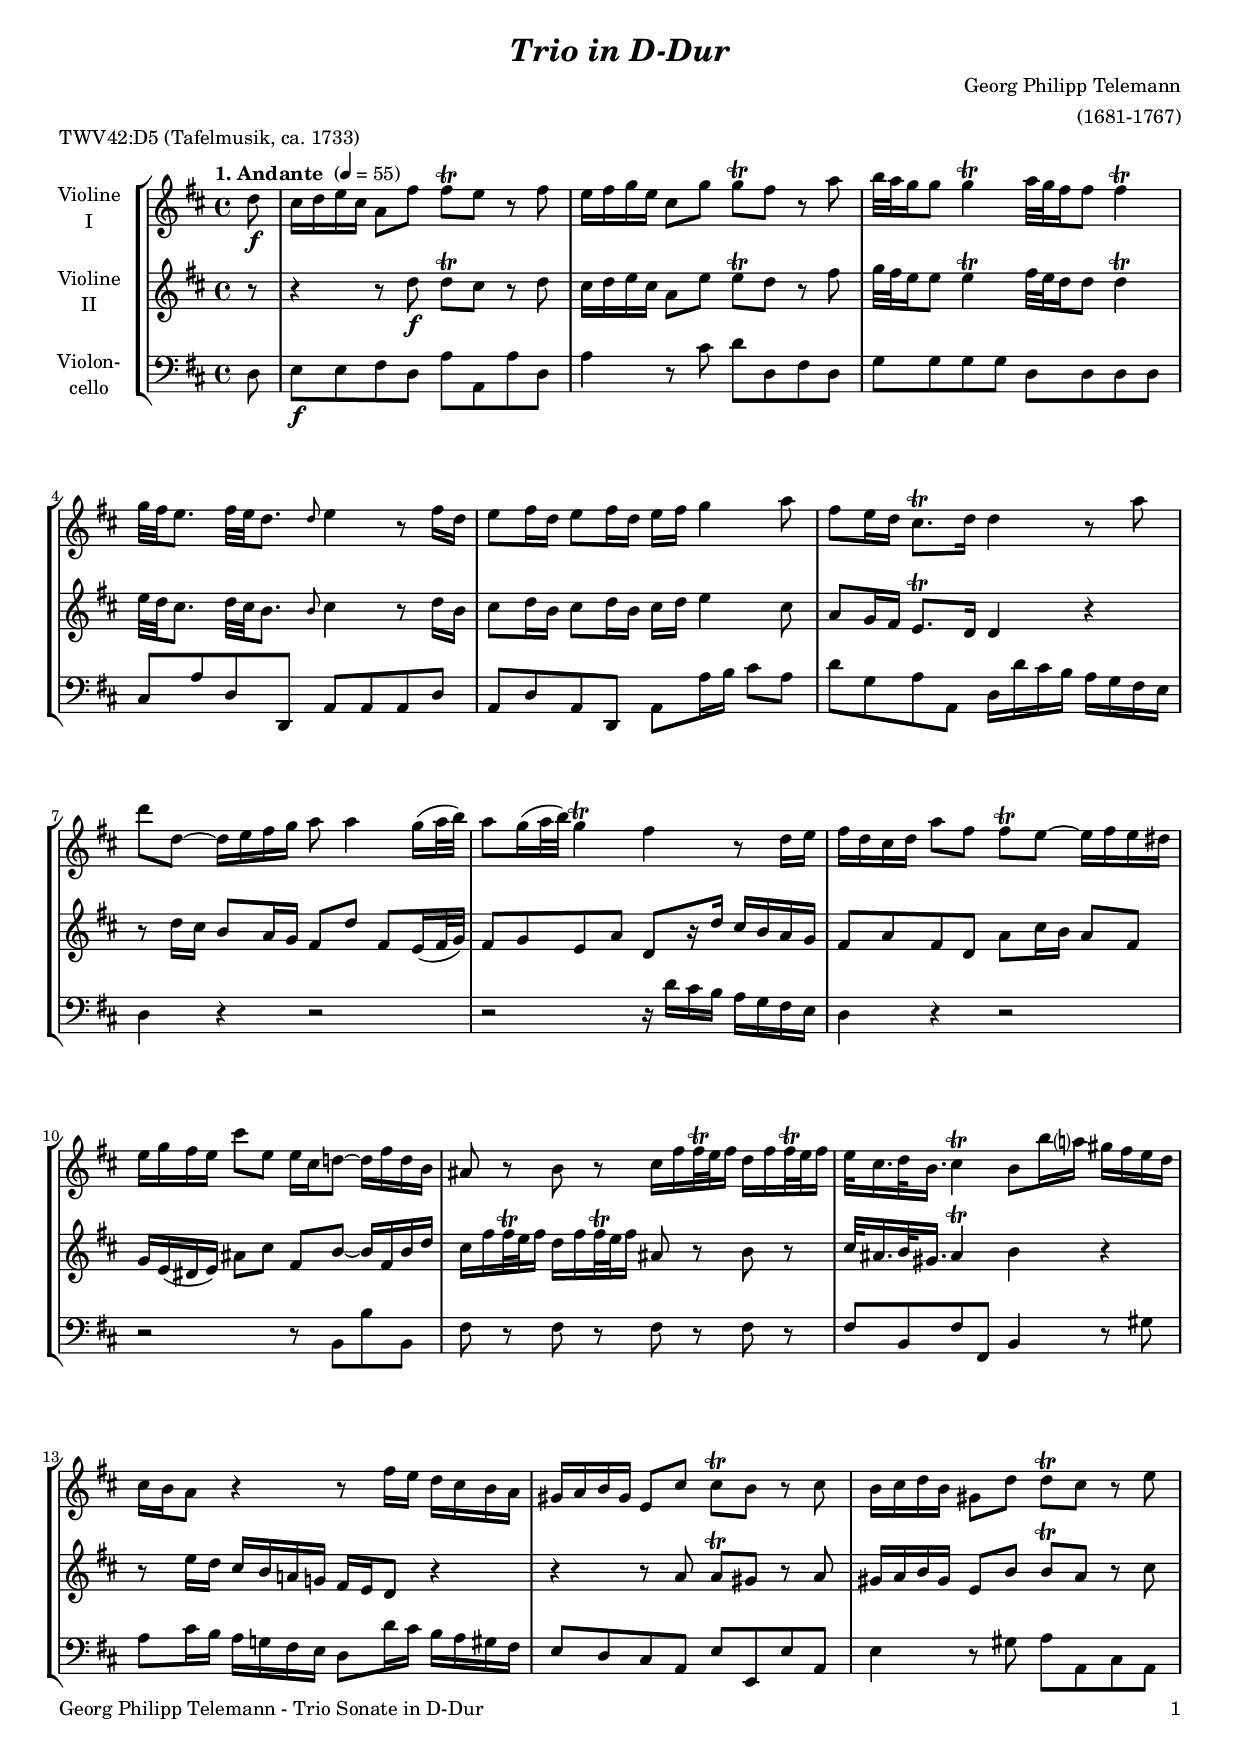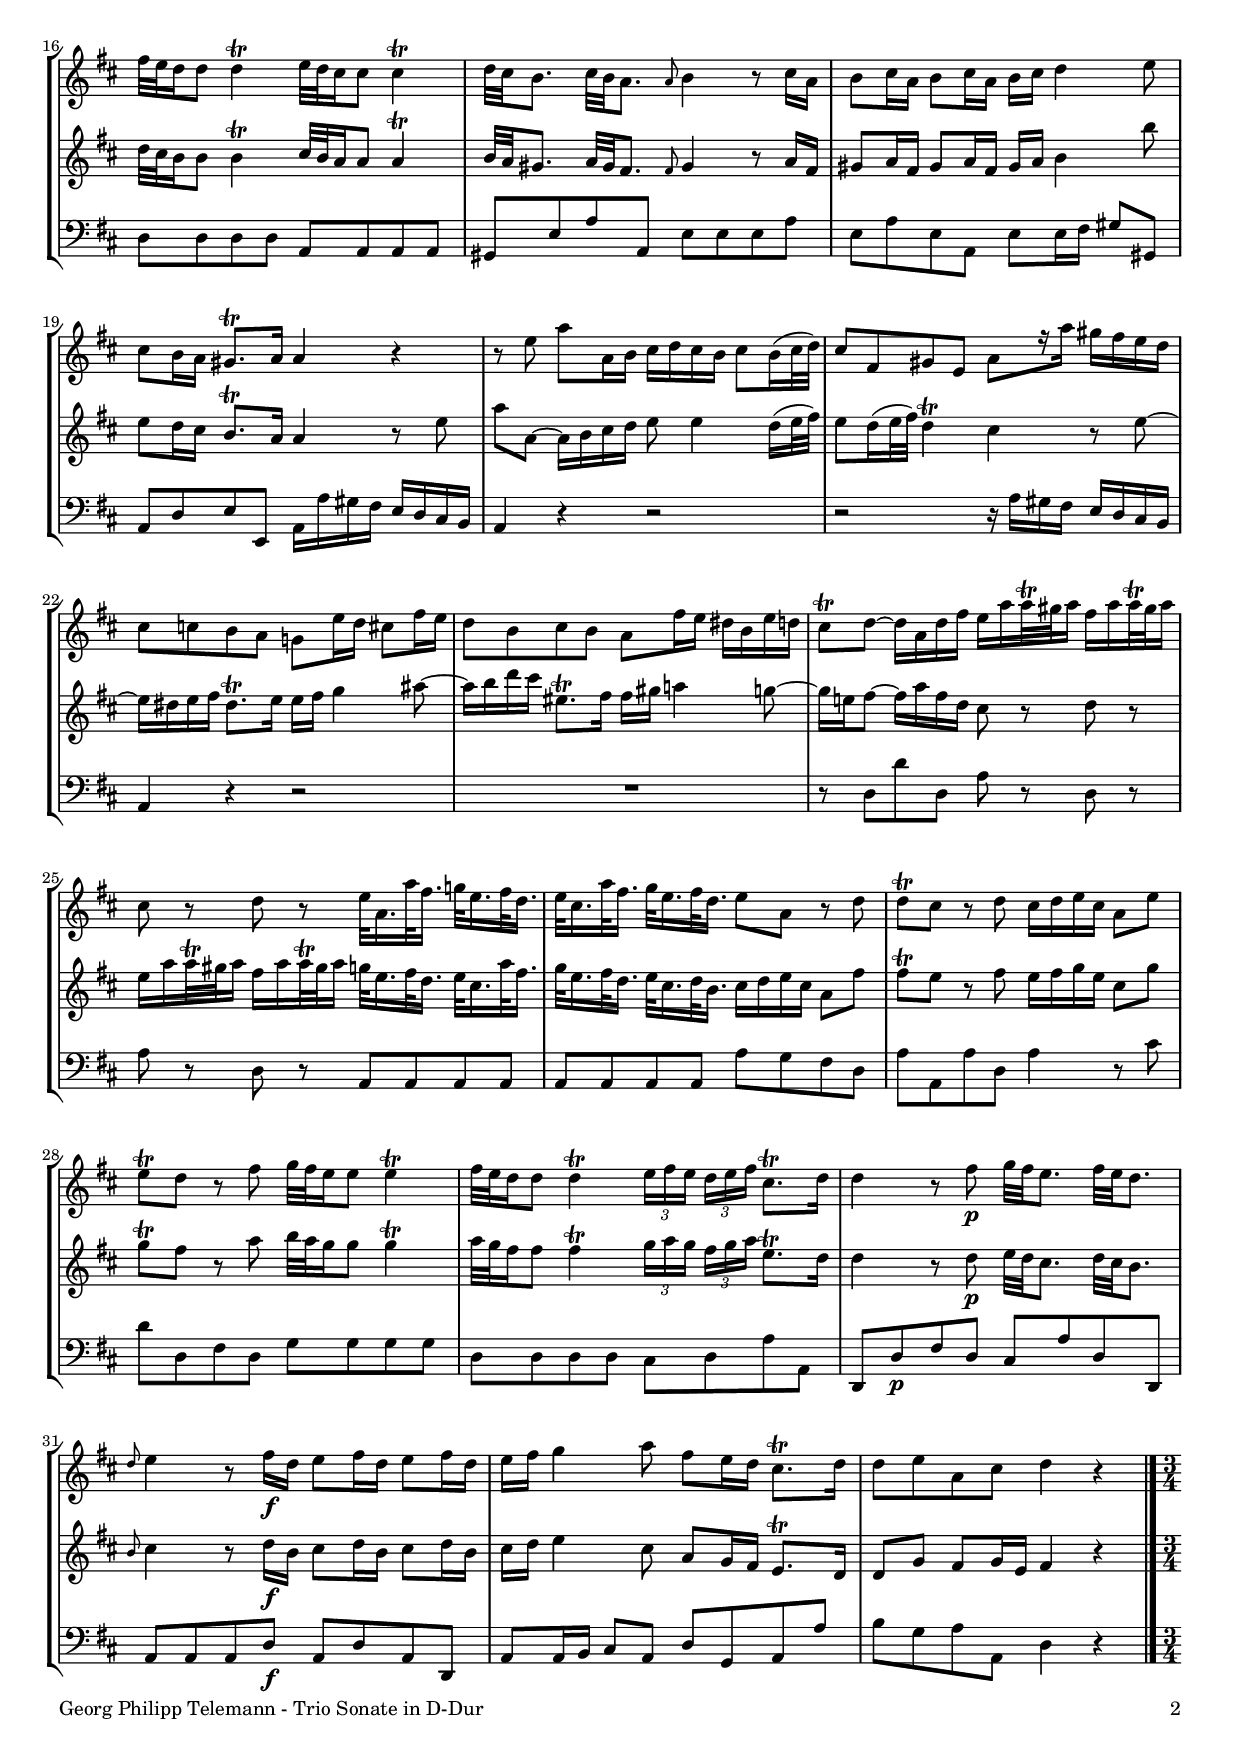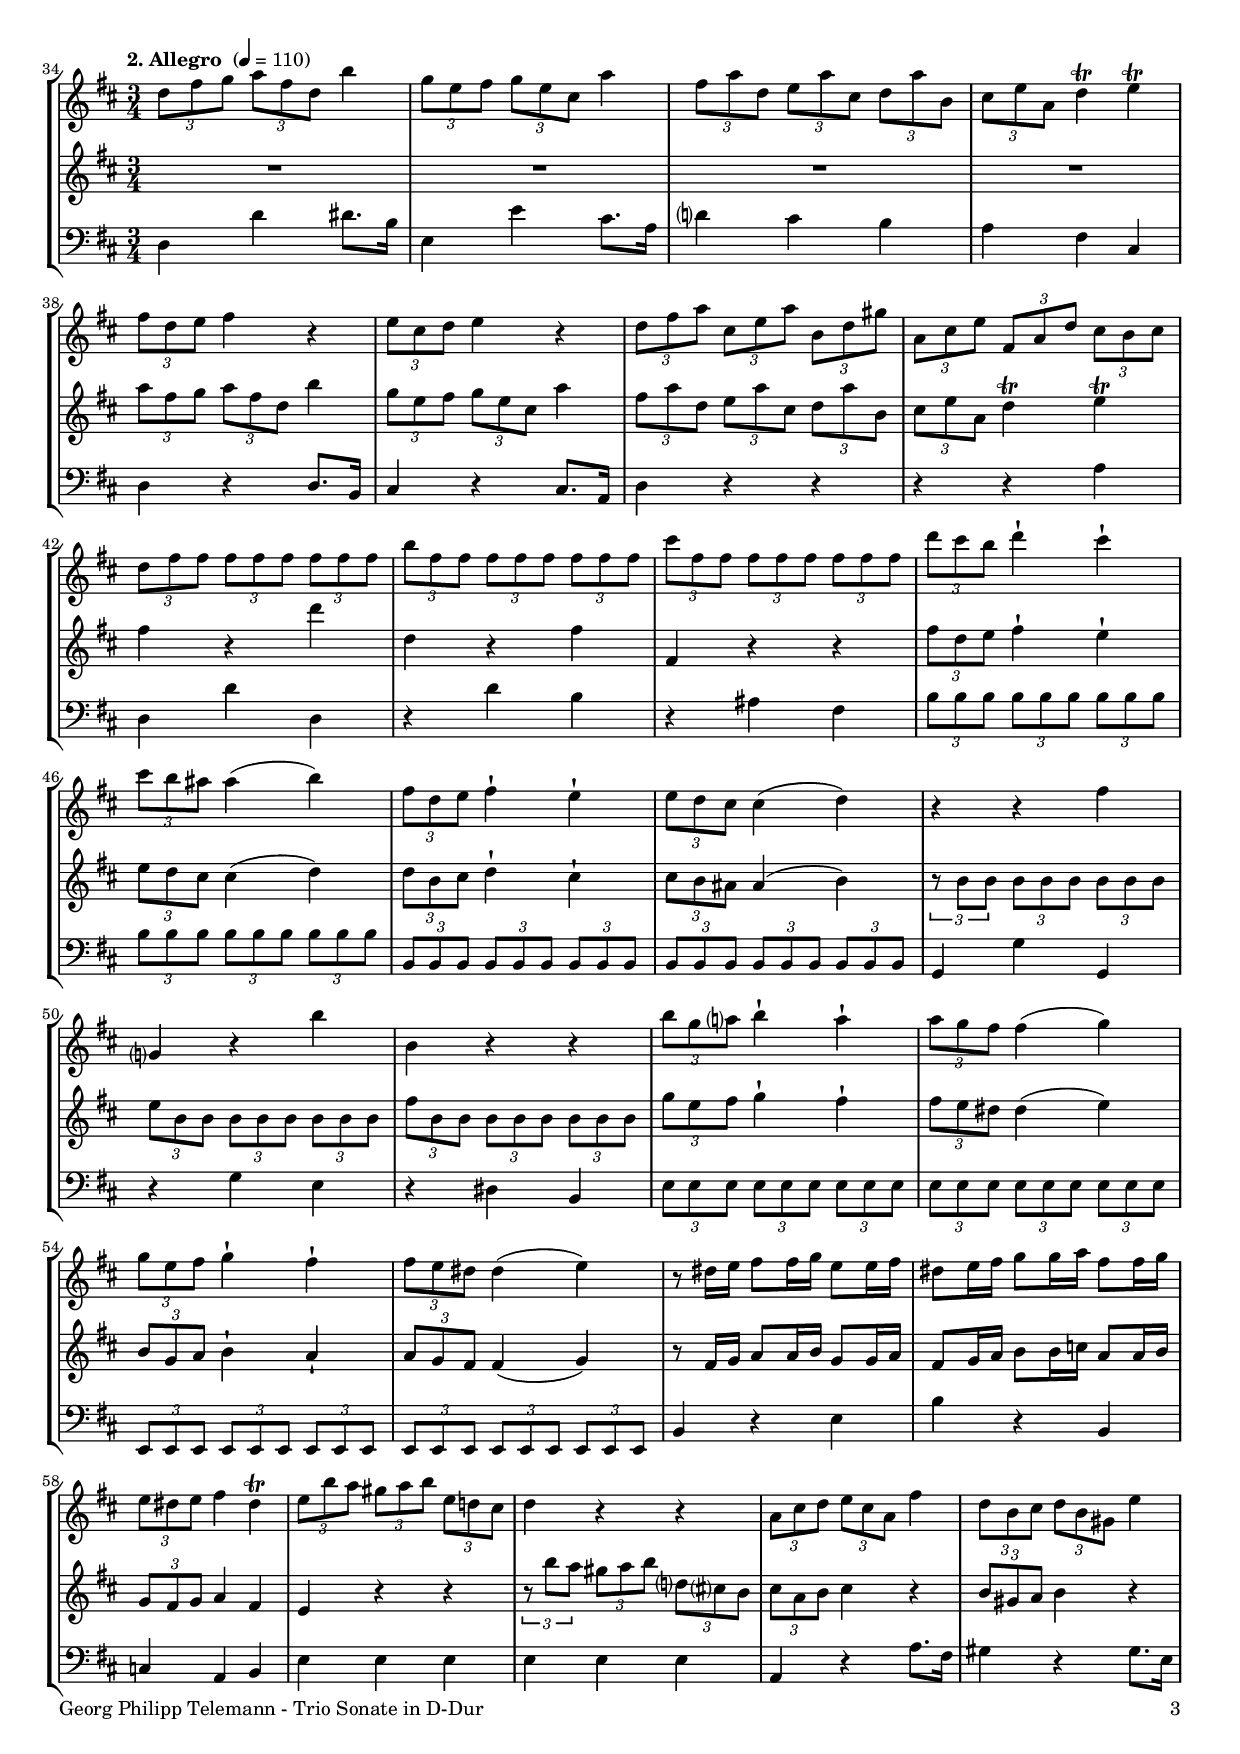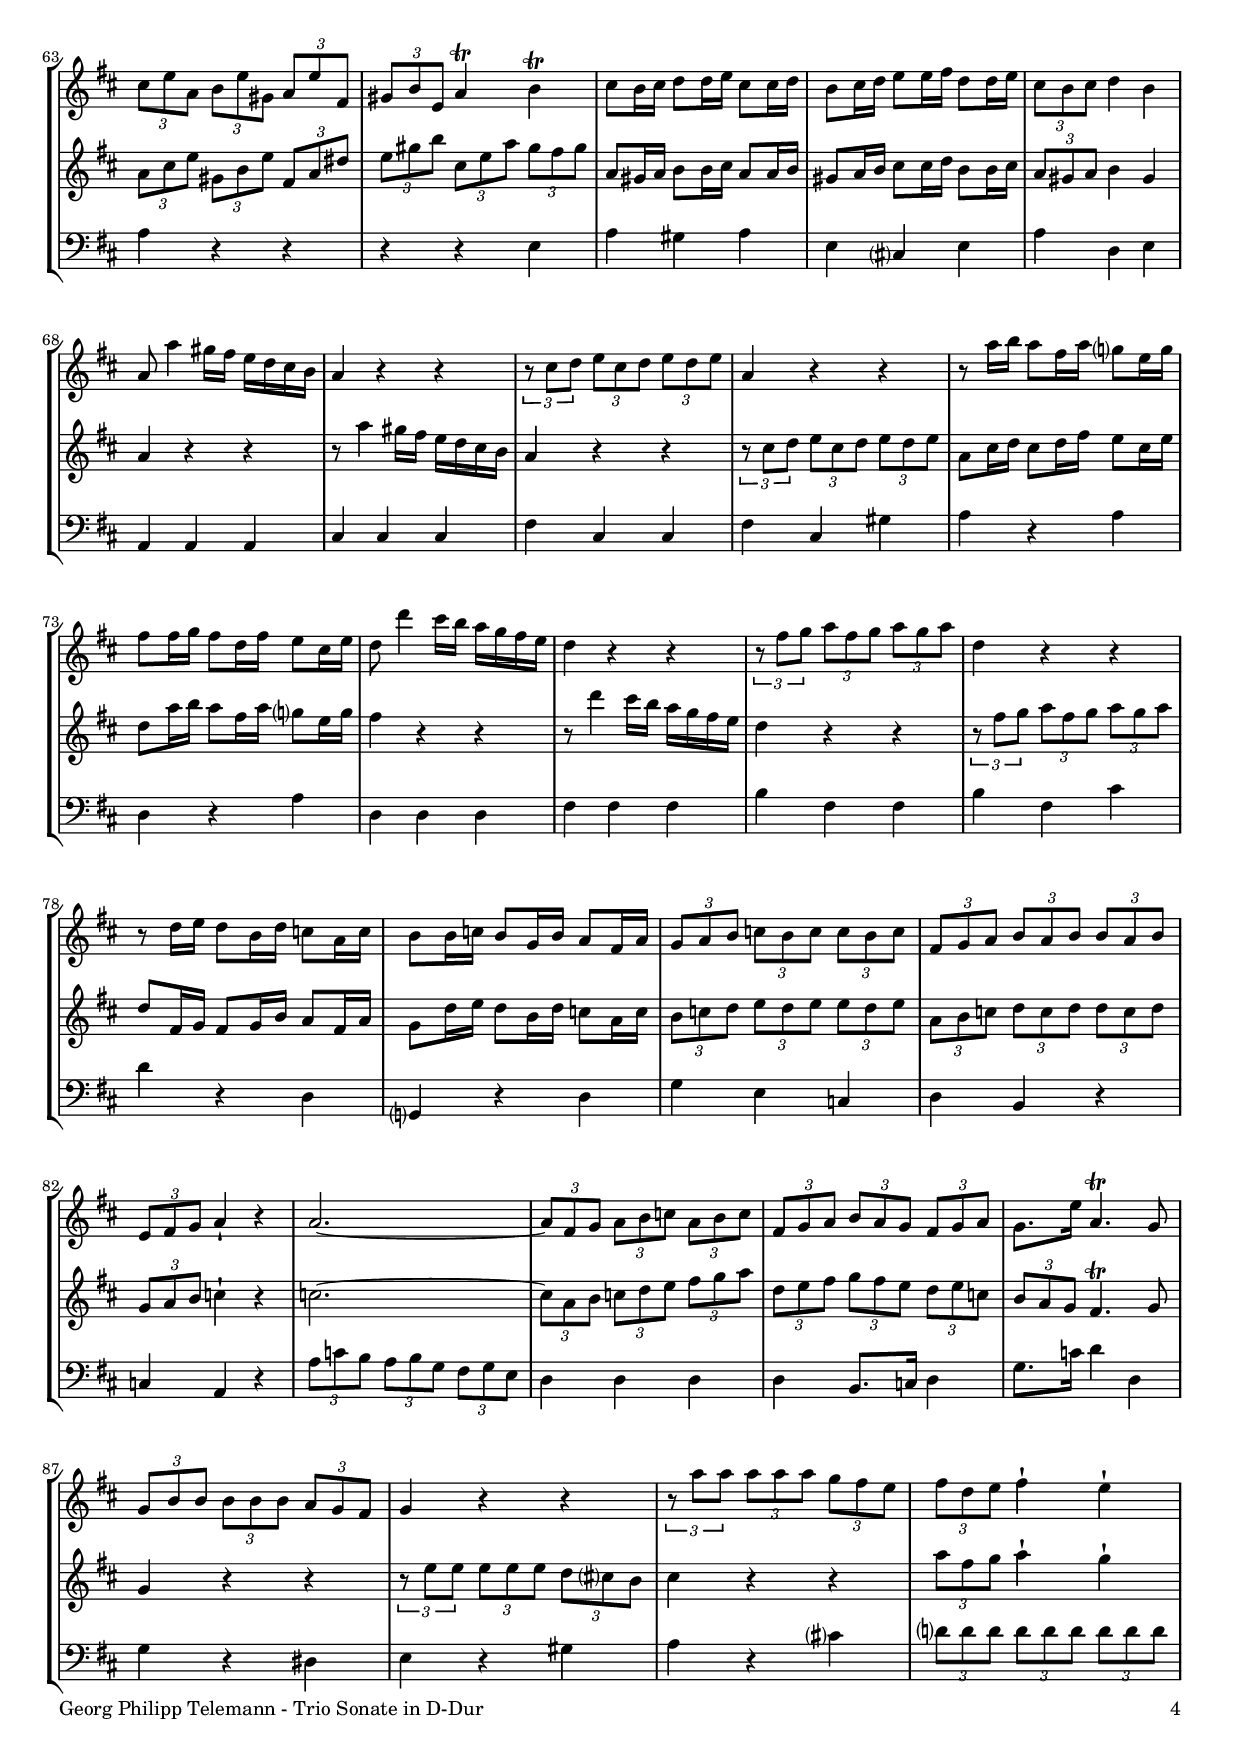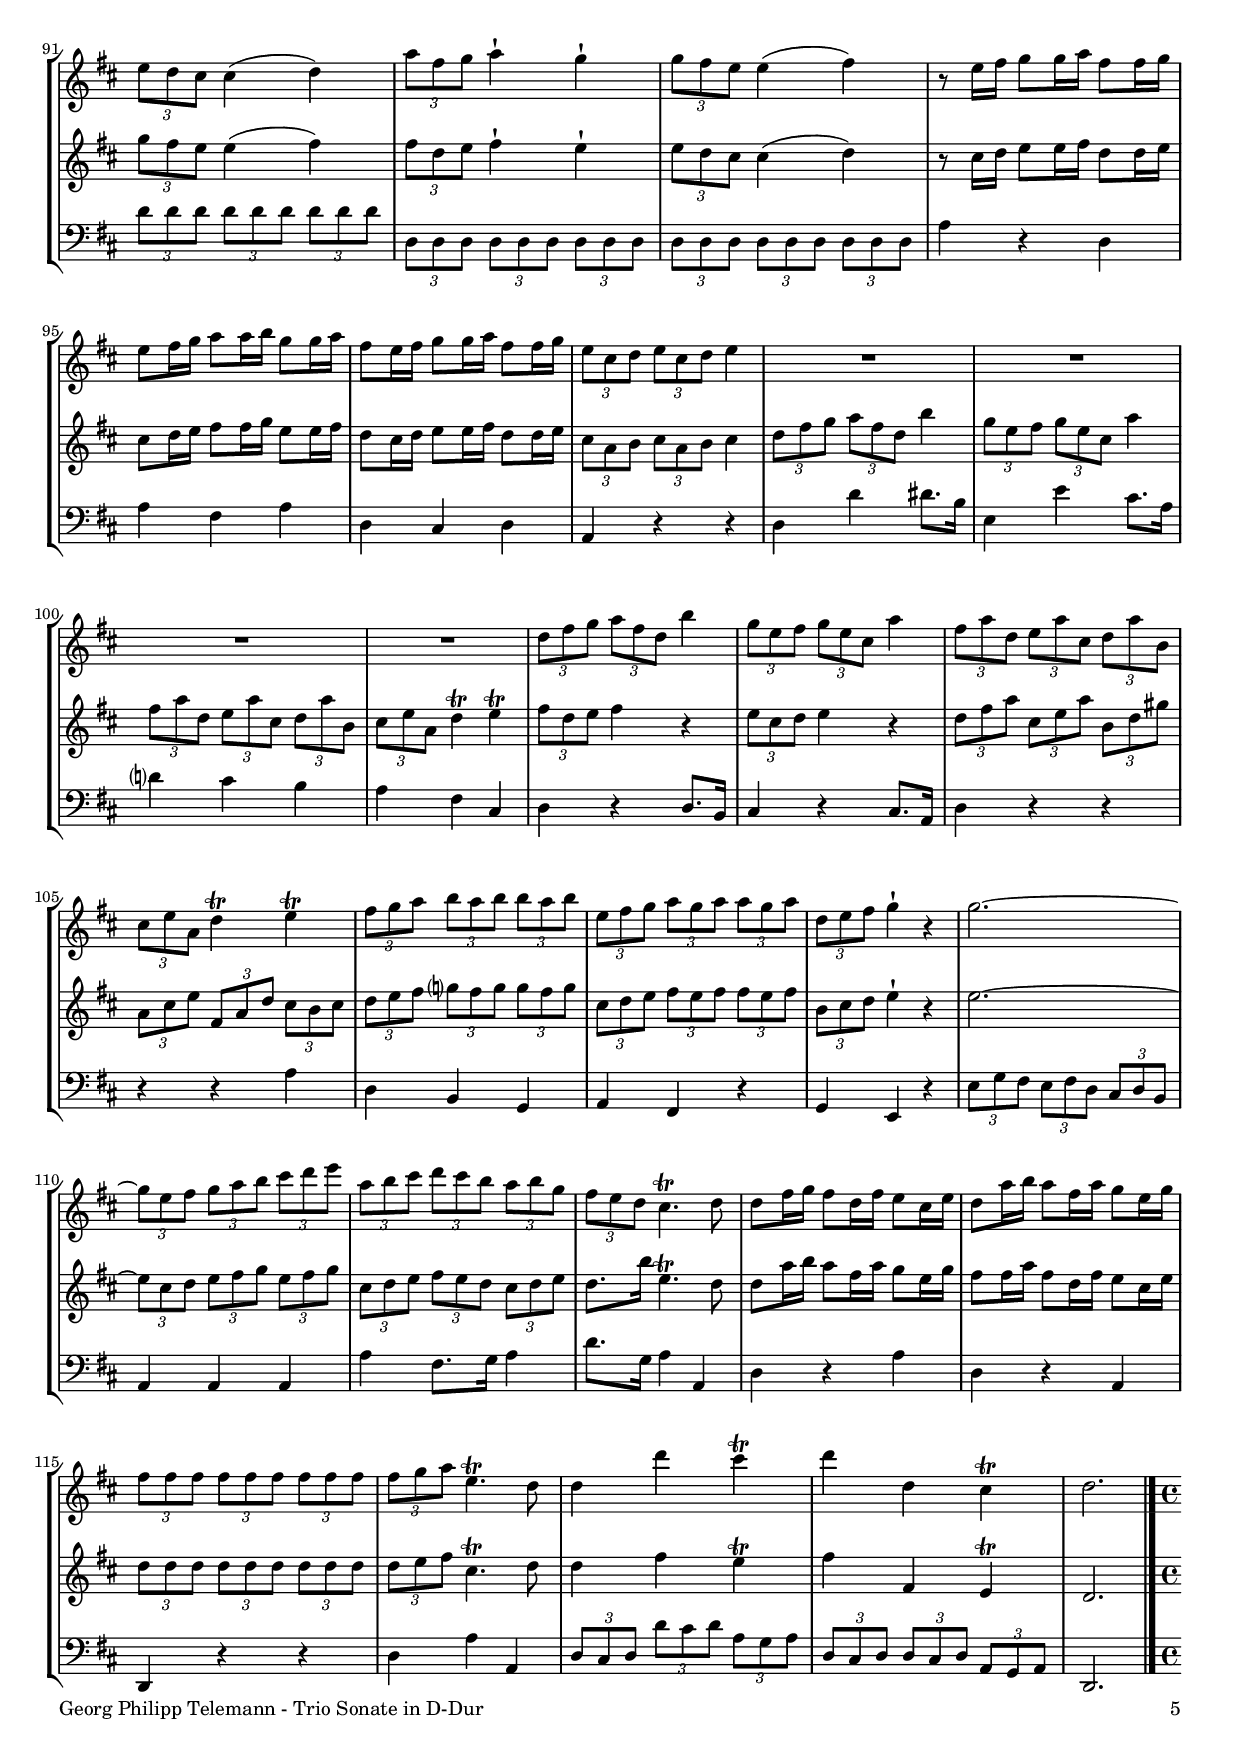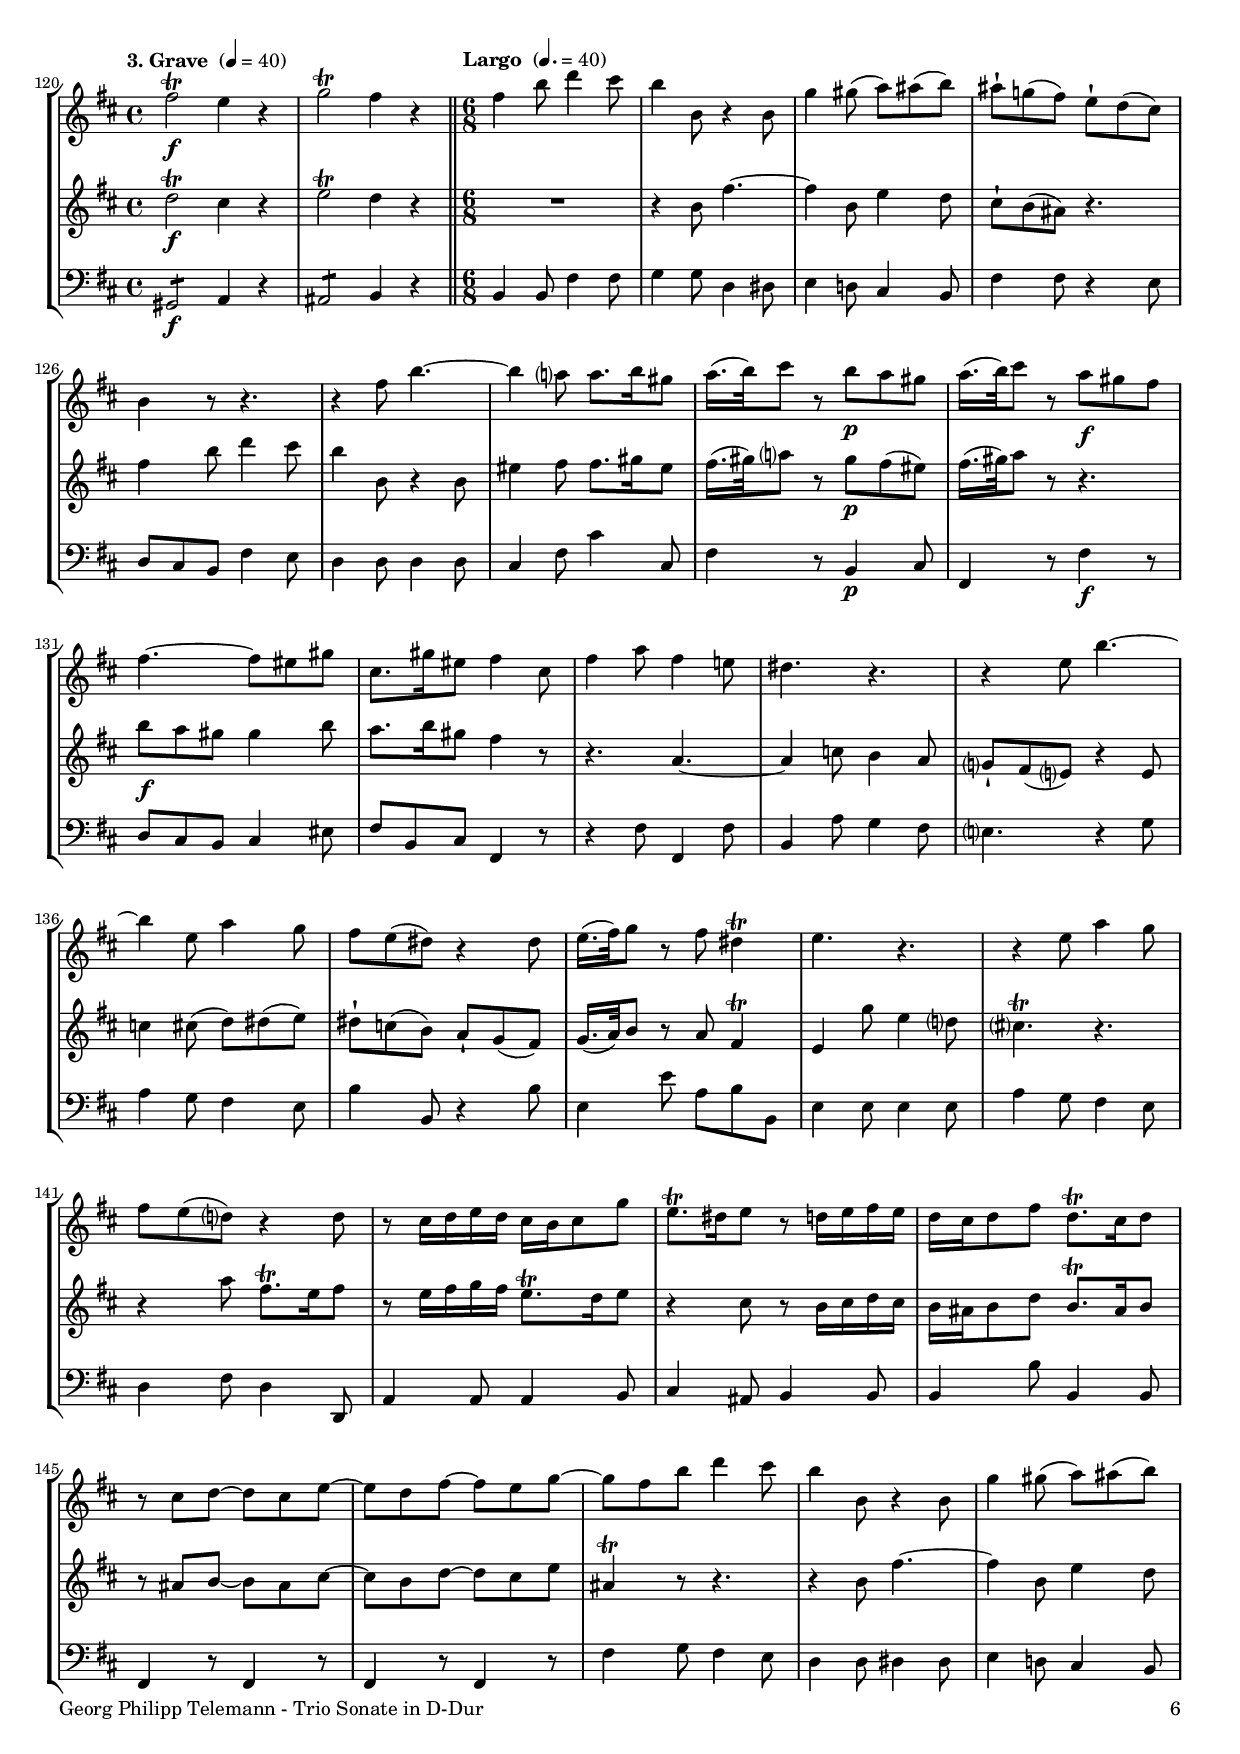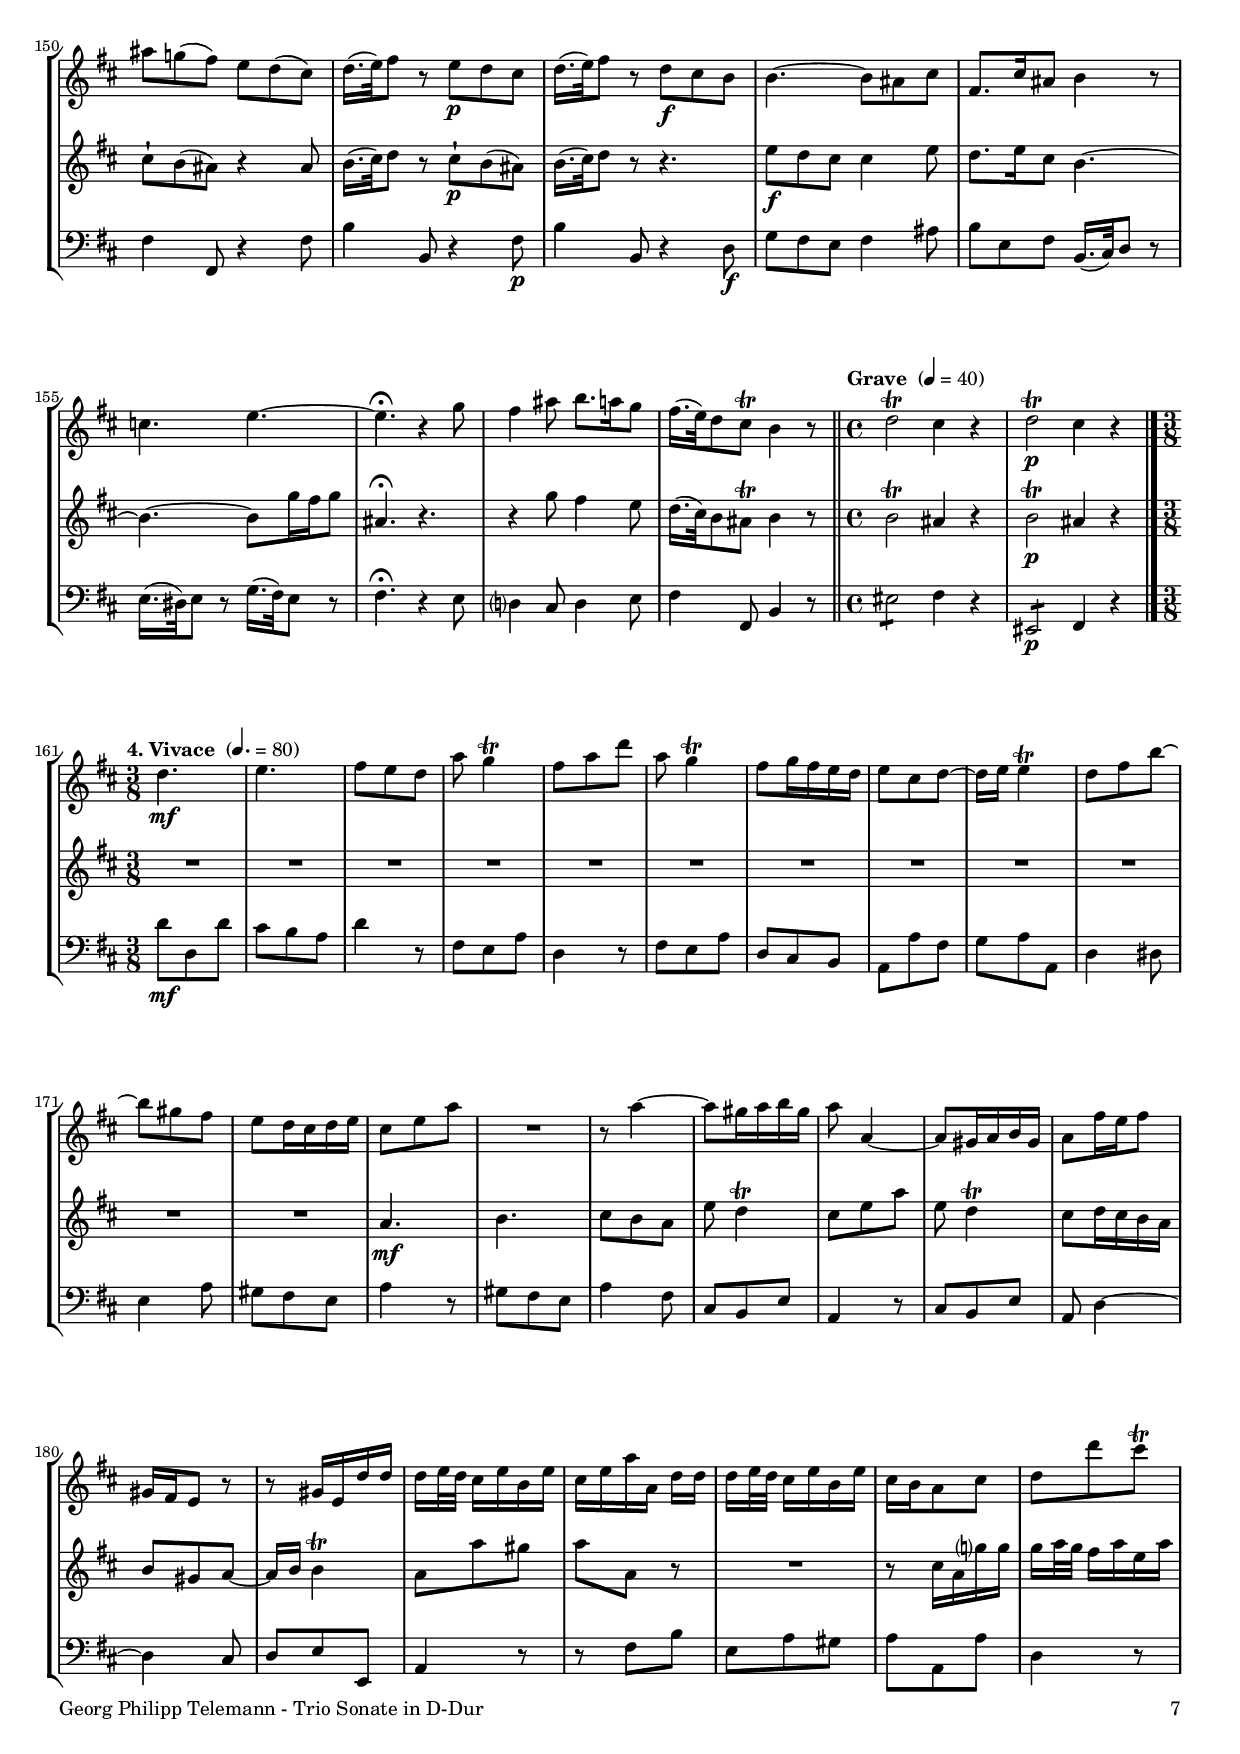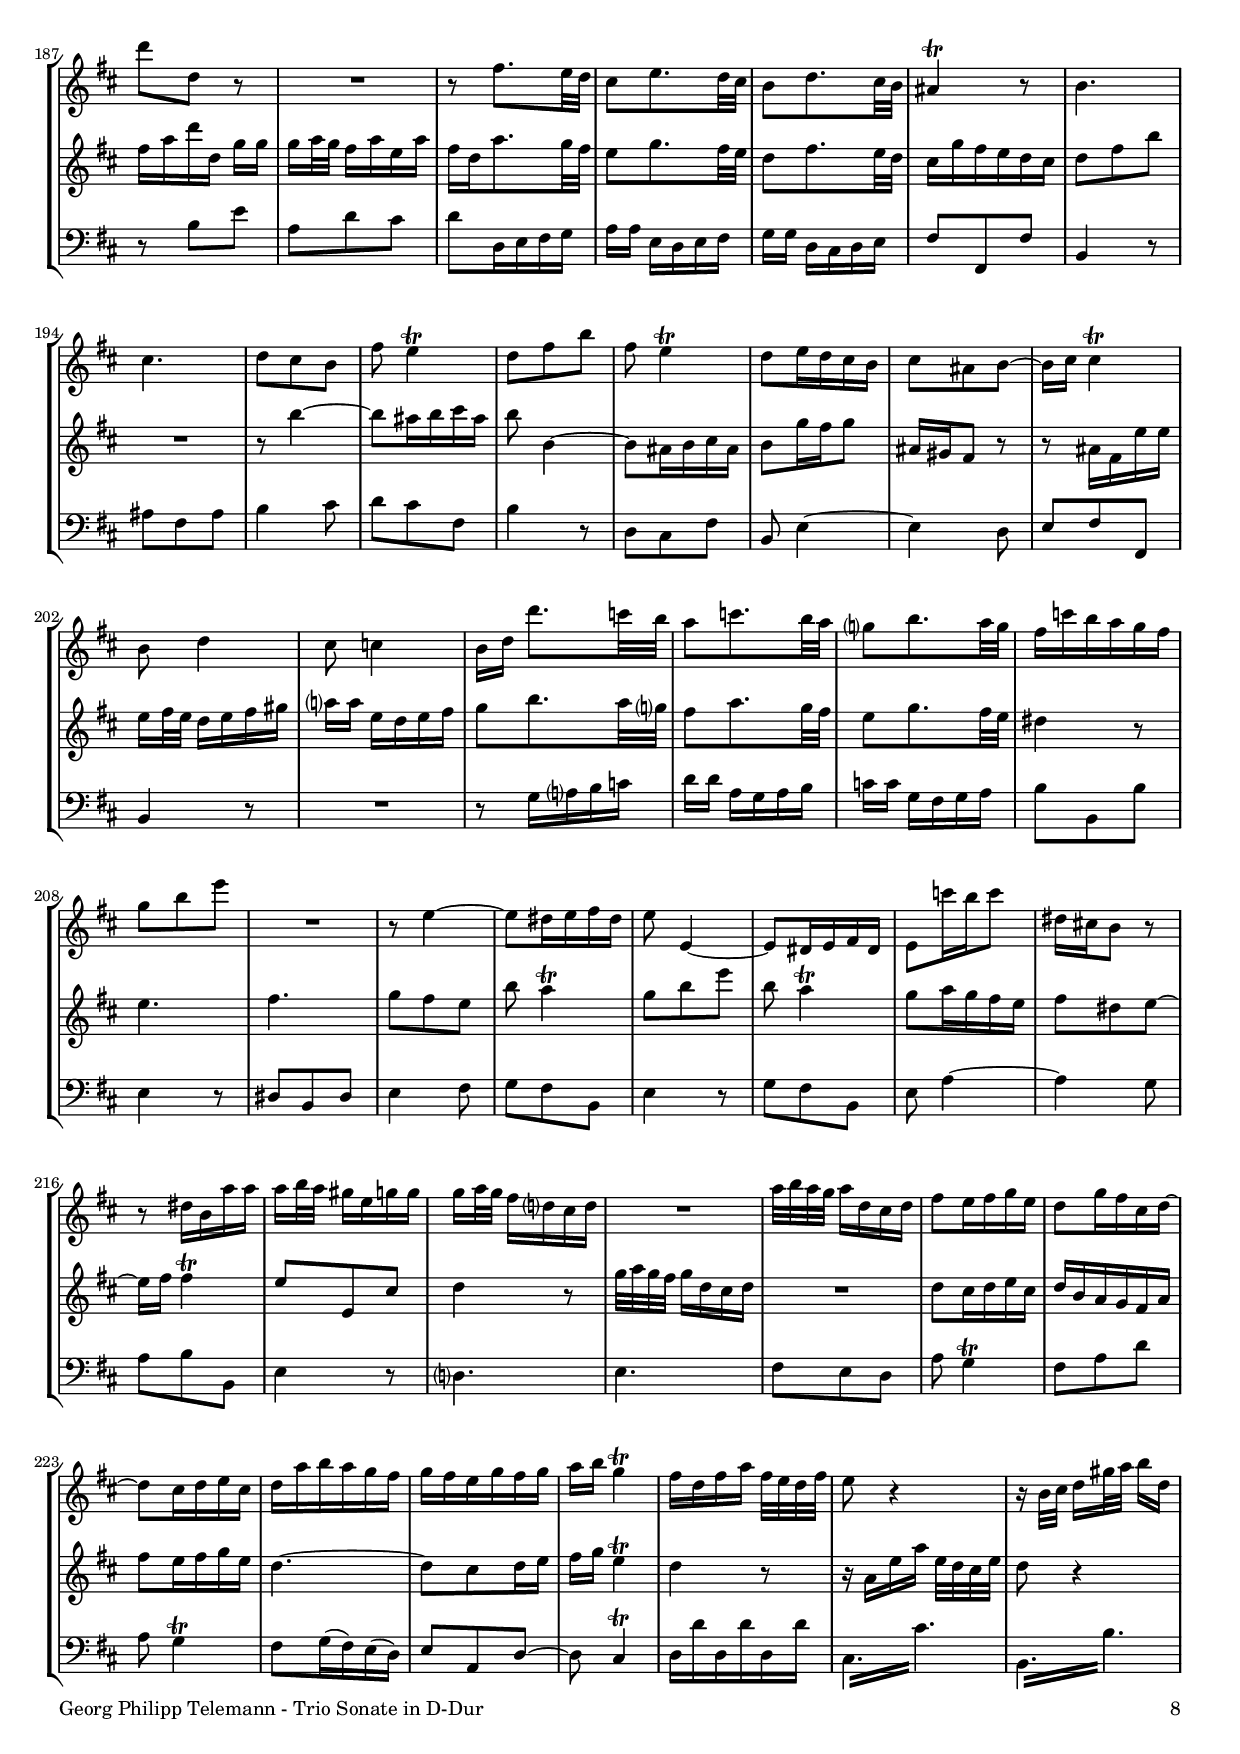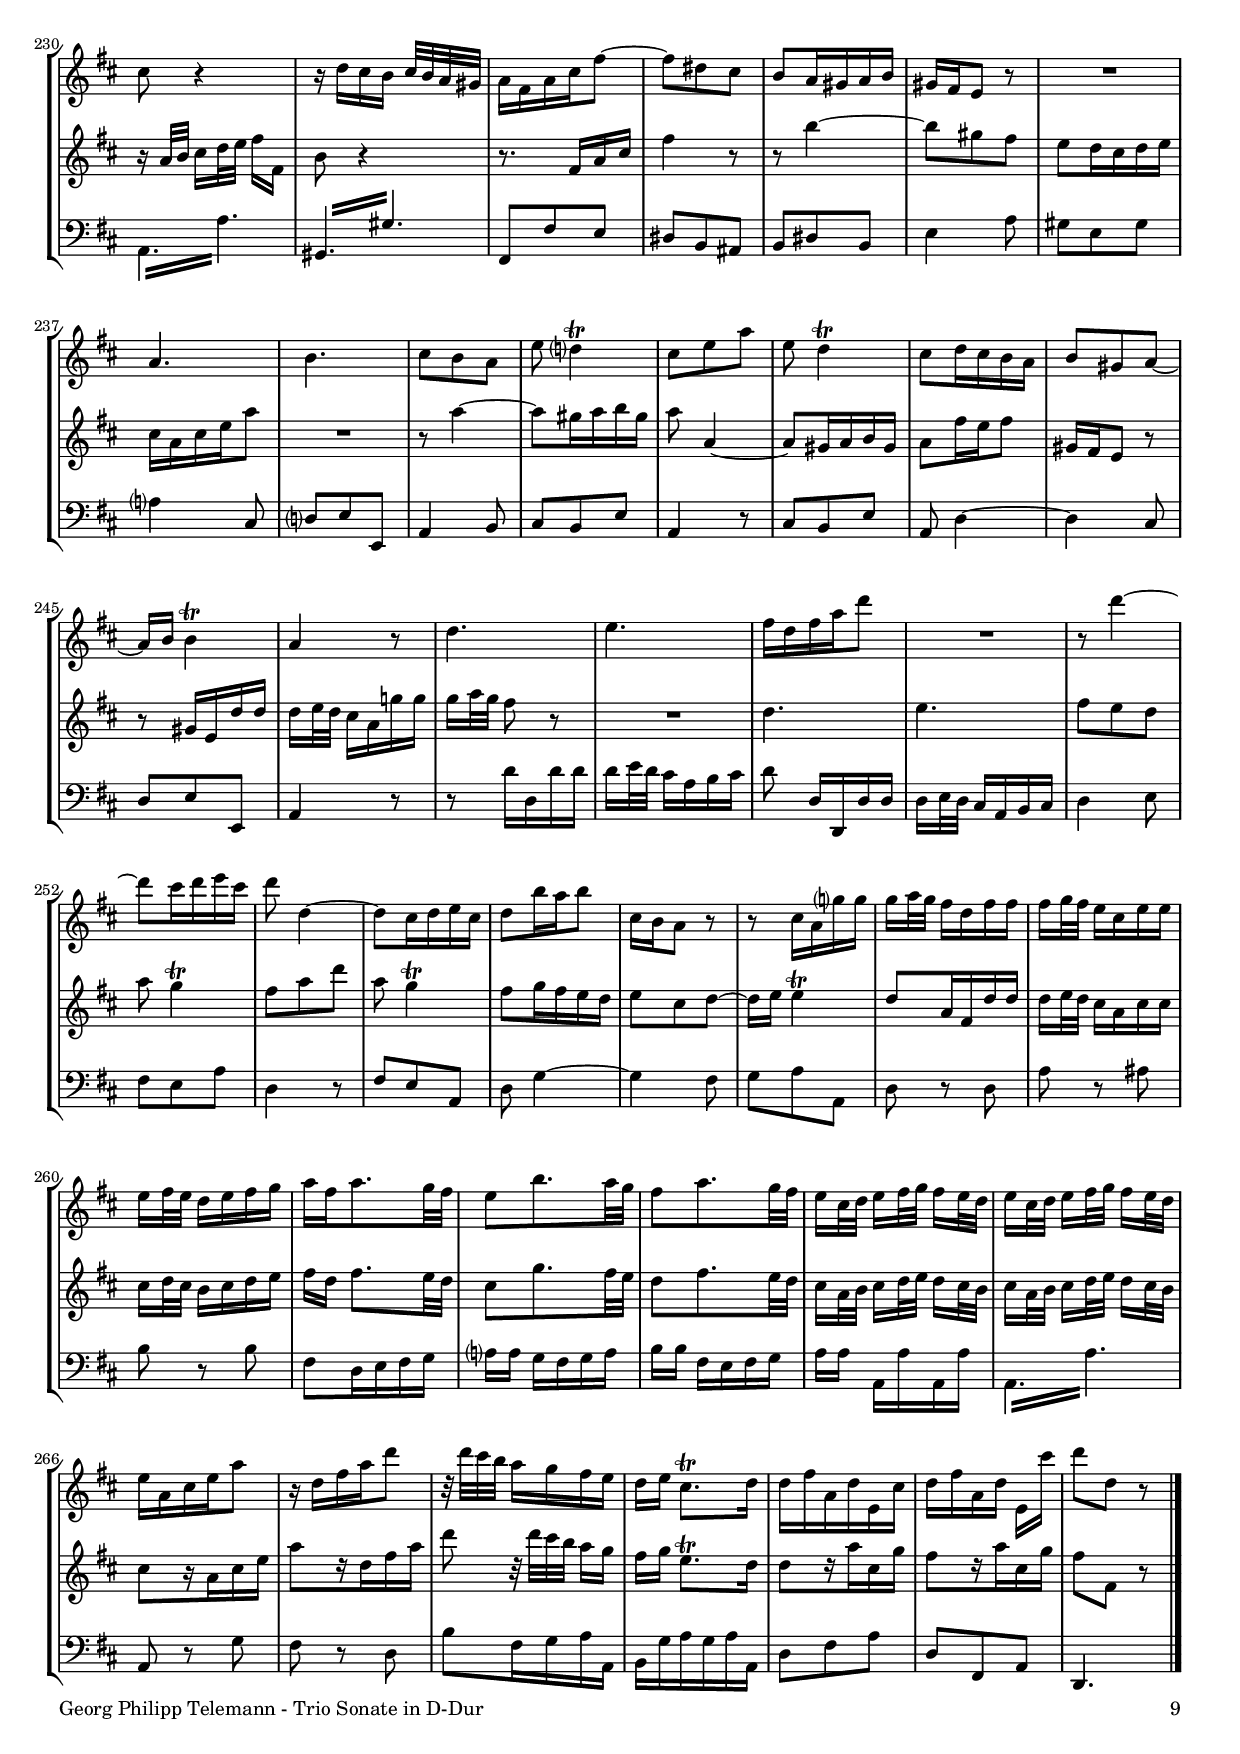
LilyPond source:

\version "2.20.2"
\include "deutsch.ly"

#(set-global-staff-size 17)

\header {
  title     = \markup \bold \italic "Trio in D-Dur"
  composer  = "Georg Philipp Telemann"
  arranger  = "(1681-1767)"
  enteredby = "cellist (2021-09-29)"
  piece     = "TWV42:D5 (Tafelmusik, ca. 1733)"
}

voiceconsts = {
 \key d \major
 \time 4/4
% \clef "bass"
 \clef "treble"
% \numericTimeSignature
 \compressEmptyMeasures
  % Set default beaming for all staves
%  \set Timing.beamExceptions = #'()
%  \set Timing.baseMoment     = #(ly:make-moment 1 4)
%  \set Timing.beatStructure  = #'(1 1 1 1)
}

daca = \mark \markup \box \italic "da capo"
trio = \mark \markup \box "Trio"

mivl = "violin"
miba = "cello"

introa = {            \tempo "1. Andante " 4=55 }
introb = { \break     \tempo "2. Allegro " 4=110 \time 3/4 }
introc = { \pageBreak \tempo "3. Grave "   4=40  \time 4/4 }
introd = { \bar "||"  \tempo "Largo "     4.=40  \time 6/8 }
introe = { \bar "||"  \tempo "Grave "      4=40  \time 4/4 }
introf = { \break     \tempo "4. Vivace " 4.=80  \time 3/8 }

va = \relative c'' {
  \voiceconsts

  \introa
  \partial 8 d8\f
  cis16 d e cis a8 fis' fis\trill e r fis
  e16 fis g e cis8 g' g\trill fis r a
  h32 a g16 g8 g4\trill a32 g fis16 fis8 fis4\trill
  g32 fis e8. fis32 e d8. \grace d8 e4 r8 fis16 d

  e8 fis16 d e8 fis16 d e fis g4 a8
  fis e16 d cis8.\trill d16 d4 r8 a'
  d d,~ d16 e fis g a8 a4 g16( a32 h)
  a8 g16( a32 h) g4\trill fis r8 d16 e
  fis d cis d a'8 fis fis\trill e~ e16 fis e dis

  e g fis e cis'8 e, e16 cis d!8~ d16 fis d h
  ais8 r h r cis16 fis fis32\trill e fis16 d fis fis32\trill e fis16
  e32 cis16. d32 h16. cis4\trill h8 h'16 a? gis fis e d
  cis h a8 r4 r8 fis'16 e d cis h a

  gis a h gis e8 cis' cis\trill h r cis
  h16 cis d h gis8 d' d\trill cis r e
  fis32 e d16 d8 d4\trill e32 d cis16 cis8 cis4\trill
  d32 cis h8. cis32 h a8. \grace a8 h4 r8 cis16 a
  h8 cis16 a h8 cis16 a h cis d4 e8

  cis h16 a gis8.\trill a16 a4 r
  r8 e' a a,16 h cis d cis h cis8 h16( cis32 d)
  cis8 fis, gis e a[ r16 a'] gis fis e d
  cis8 c h a g! e'16 d cis8 fis16 e

  d8 h cis h a fis'16 e dis h e d
  cis8\trill d~ d16 a d fis e a a32\trill gis a16 fis a a32\trill gis a16
  cis,8 r d r e32 a,16. a'32 fis16. g!32 e16. fis32 d16.

  e32 cis16. a'32 fis16. g32 e16. fis32 d16. e8 a, r d
  d\trill cis r d cis16 d e cis a8 e'
  e\trill d r fis g32 fis e16 e8 e4\trill
  fis32 e d16 d8 d4\trill \tuplet 3/2 8 { e16 fis e d[ e fis] } cis8.\trill d16

  d4 r8 fis\p g32 fis e8. fis32 e d8.
  \grace d8 e4 r8 fis16\f d e8 fis16 d e8 fis16 d
  e fis g4 a8 fis e16 d cis8.\trill d16
  d8 e a, cis d4 r \bar "|."

  \introb
  \tuplet 3/2 4 { d8 fis g a fis d } h'4
  \tuplet 3/2 4 { g8 e fis g e cis } a'4
  \tuplet 3/2 4 { fis8 a d, e a cis, d a' h, }
  \tuplet 3/2 4 { cis e a, } d4\trill e\trill
  \tuplet 3/2 4 { fis8 d e } fis4 r

  \tuplet 3/2 4 { e8 cis d } e4 r
  \tuplet 3/2 4 {
    d8 fis a cis, e a h, d gis
    a, cis e fis, a d cis h cis
    d fis fis fis fis fis fis fis fis
    h fis fis fis fis fis fis fis fis
    cis' fis, fis fis fis fis fis fis fis

    d' cis h
  } d4-! cis-!
  \tuplet 3/2 4 { cis8 h ais } ais4( h)
  \tuplet 3/2 4 { fis8 d e } fis4-! e-!
  \tuplet 3/2 4 { e8 d cis } cis4( d)
  r r fis
  g,? r h'

  h, r r
  \tuplet 3/2 4 { h'8 g a? } h4-! a-!
  \tuplet 3/2 4 { a8 g fis } fis4( g)
  \tuplet 3/2 4 { g8 e fis } g4-! fis-!
  \tuplet 3/2 4 { fis8 e dis } dis4( e)

  r8 dis16 e fis8 fis16 g e8 e16 fis
  dis8 e16 fis g8 g16 a fis8 fis16 g
  \tuplet 3/2 4 { e8 dis e } fis4 dis\trill
  \tuplet 3/2 4 { e8 h' a gis a h e, d! cis }
  d4 r r

  \tuplet 3/2 4 { a8 cis d e cis a } fis'4
  \tuplet 3/2 4 { d8 h cis d h gis } e'4
  \tuplet 3/2 4 { cis8 e a, h e gis, a e' fis, }
  \tuplet 3/2 4 { gis h e, } a4\trill h\trill
  cis8 h16 cis d8 d16 e cis8 cis16 d
  h8 cis16 d e8 e16 fis d8 d16 e

  \tuplet 3/2 4 { cis8 h cis } d4 h
  a8 a'4 gis16 fis e d cis h
  a4 r r
  \tuplet 3/2 4 { r8 cis d e cis d e d e }
  a,4 r r
  r8 a'16 h a8 fis16 a g?8 e16 g

  fis8 fis16 g fis8 d16 fis e8 cis16 e
  d8 d'4 cis16 h a g fis e
  d4 r r
  \tuplet 3/2 4 { r8 fis g a fis g a g a }
  d,4 r r
  r8 d16 e d8 h16 d c8 a16 c

  h8 h16 c h8 g16 h a8 fis16 a
  \tuplet 3/2 4 {
    g8 a h c h c c h c
    fis, g a h a h h a h
  }
  \tuplet 3/2 4 { e, fis g } a4-! r
  a2.~
  \tuplet 3/2 4 {
    a8 fis g a h c a h c

    fis, g a h a g fis g a
  }
  g8. e'16 a,4.\trill g8
  \tuplet 3/2 4 { g h h h h h a g fis }
  g4 r r
  \tuplet 3/2 4 { r8 a' a a a a g fis e }
  \tuplet 3/2 4 { fis d e } fis4-! e-!

  \tuplet 3/2 4 { e8 d cis } cis4( d)
  \tuplet 3/2 4 { a'8 fis g } a4-! g-!
  \tuplet 3/2 4 { g8 fis e } e4( fis)
  r8 e16 fis g8 g16 a fis8 fis16 g
  e8 fis16 g a8 a16 h g8 g16 a

  fis8 e16 fis g8 g16 a fis8 fis16 g
  \tuplet 3/2 4 { e8 cis d e cis d } e4
  R2.*4

  \tuplet 3/2 4 { d8 fis g a fis d } h'4
  \tuplet 3/2 4 { g8 e fis g e cis } a'4
  \tuplet 3/2 4 { fis8 a d, e a cis, d a' h, }
  \tuplet 3/2 4 { cis e a, } d4\trill e\trill
  \tuplet 3/2 4 {
    fis8 g a h a h h a h
    e, fis g a g a a g a
  }

  \tuplet 3/2 4 { d, e fis } g4-! r
  g2.~
  \tuplet 3/2 4 {
    g8 e fis g a h cis d e
    a, h cis d cis h a h g
  }
  \tuplet 3/2 4 { fis e d } cis4.\trill d8
  d fis16 g fis8 d16 fis e8 cis16 e

  d8 a'16 h a8 fis16 a g8 e16 g
  \tuplet 3/2 4 { fis8 fis fis fis fis fis fis fis fis }
  \tuplet 3/2 4 { fis g a } e4.\trill d8
  d4 d' cis\trill
  d d, cis\trill
  d2. \bar "|."

  \introc
  fis2\trill\f e4 r
  g2\trill fis4 r
  \introd
  fis h8 d4 cis8
  h4 h,8 r4 h8
  g'4 gis8( a) ais( h)
  ais-! g!( fis) e-! d( cis)
  h4 r8 r4.

  r4 fis'8 h4.~
  h4 a?8 a8. h16 gis8
  a16.( h32) cis8 r h\p a gis
  a16.( h32) cis8 r a\f gis fis
  fis4.~ fis8 eis gis
  cis,8. gis'16 eis8 fis4 cis8
  fis4 a8 fis4 e!8

  dis4. r
  r4 e8 h'4.~
  h4 e,8 a4 g8
  fis e( dis) r4 dis8
  e16.( fis32) g8 r fis dis4\trill
  e4. r
  r4 e8 a4 g8

  fis e( d?) r4 d8
  r cis16 d e d cis h cis8 g'
  e8.\trill dis16 e8 r d16 e fis e
  d cis d8 fis d8.\trill cis16 d8
  r cis d~ d cis e~
  e d fis~ fis e g~
  g fis h d4 cis8

  h4 h,8 r4 h8
  g'4 gis8( a) ais( h)
  ais g!( fis) e d( cis)
  d16.( e32) fis8 r e\p d cis
  d16.( e32) fis8 r d\f cis h
  h4.~ h8 ais cis
  fis,8. cis'16 ais8 h4 r8

  c4. e~
  e\fermata r4 g8
  fis4 ais8 h8. a16 g8
  fis16.( e32) d8 cis\trill h4 r8
  \introe
  d2\trill cis4 r
  d2\trill\p cis4 r \bar "|."

  \introf
  d4.\mf
  e
  fis8 e d
  a' g4\trill
  fis8 a d
  a g4\trill
  fis8 g16 fis e d
  e8 cis d~
  d16 e e4\trill
  d8 fis h~
  h gis fis
  e d16 cis d e

  cis8 e a
  R4.
  r8 a4~
  a8 gis16 a h gis
  a8 a,4~
  a8 gis16 a h gis
  a8 fis'16 e fis8
  gis,16 fis e8 r
  r gis16 e d' d
  d e32 d cis16[ e h e]
  cis e a a, d[ d]

  d16 e32 d cis16[ e h e]
  cis h a8 cis
  d d' cis\trill
  d d, r
  R4.
  r8 fis8. e32 d
  cis8 e8. d32 cis
  h8 d8. cis32 h
  ais4\trill r8

  h4.
  cis
  d8 cis h
  fis' e4\trill
  d8 fis h
  fis e4\trill
  d8 e16 d cis h
  cis8 ais h~
  h16 cis cis4\trill
  h8 d4
  cis8 c4

  h16 d d'8.[ c32 h]
  a8 c8. h32 a
  g?8 h8. a32 g
  fis16 c' h a g fis
  g8 h e
  R4.
  r8 e,4~
  e8 dis16 e fis dis
  e8 e,4~
  e8 dis16 e fis dis
  e8 c''16 h c8

  dis,16 cis! h8 r
  r dis16 h a' a
  a h32 a gis16[ e g g]
  g a32 g fis16[ d? cis d]
  R4.
  a'32 h a g a16[ d, cis d]
  fis8 e16 fis g e
  d8 g16 fis cis d~
  d8 cis16 d e cis

  d a' h a g fis
  g fis e g fis g
  a h g4\trill
  fis16 d fis a fis32[ e d fis]
  e8 r4
  r16 h32 cis d16[ gis32 a] h16 d,
  cis8 r4
  r16 d cis h cis32[ h a gis]

  a16 fis a cis fis8~
  fis dis cis
  h a16 gis a h
  gis fis e8 r
  R4.
  a
  h
  cis8 h a
  e' d?4\trill
  cis8 e a

  e d4\trill
  cis8 d16 cis h a
  h8 gis a~
  a16 h h4\trill
  a r8
  d4.
  e
  fis16 d fis a d8

  R4.
  r8 d4~
  d8 cis16 d e cis
  d8 d,4~
  d8 cis16 d e cis
  d8 h'16 a h8
  cis,16 h a8 r
  r cis16 a g'? g
  g a32 g fis16[ d fis fis]

  fis g32 fis e16[ cis e e]
  e fis32 e d16[ e fis g]
  a fis a8. g32 fis
  e8 h'8. a32 g
  fis8 a8. g32 fis
  e16 cis32 d e16[ fis32 g] fis16 e32 d
  e16 cis32 d e16[ fis32 g] fis16 e32 d

  e16 a, cis e a8
  r16 d, fis a d8
  r32 d cis h a16[ g fis e]
  d e cis8.[\trill d16]
  d fis a, d e, cis'
  d fis a, d e,[ cis'']
  d8 d, r \bar "|."
}

vb = \relative c'' {
  \voiceconsts

  \introa
  \partial 8 r8
  r4 r8 d\f d\trill cis r d
  cis16 d e cis a8 e' e\trill d r fis
  g32 fis e16 e8 e4\trill fis32 e d16 d8 d4\trill
  e32 d cis8. d32 cis h8. \grace h8 cis4 r8 d16 h

  cis8 d16 h cis8 d16 h cis d e4 cis8
  a g16 fis e8.\trill d16 d4 r
  r8 d'16 cis h8 a16 g fis8 d' fis, e16( fis32 g)
  fis8 g e a d,[ r16 d'] cis h a g
  fis8 a fis d a' cis16 h a8 fis

  g16 e( dis e) ais8 cis fis, h~ h16 fis h d
  cis16 fis fis32\trill e fis16 d fis fis32\trill e fis16 ais,8 r h r
  cis32 ais16. h32 gis16. ais4\trill h r
  r8 e16 d cis h a! g! fis e d8 r4

  r r8 a' a\trill gis r a
  gis16 a h gis e8 h' h\trill a r cis
  d32 cis h16 h8 h4\trill cis32 h a16 a8 a4\trill
  h32 a gis8. a32 gis fis8. \grace fis8 gis4 r8 a16 fis
  gis8 a16 fis gis8 a16 fis gis a h4 h'8

  e, d16 cis h8.\trill a16 a4 r8 e'
  a a,~ a16 h cis d e8 e4 d16( e32 fis)
  e8 d16( e32 fis) d4\trill cis r8 e~
  e16 dis e fis dis8.\trill e16 e fis g4 ais8~

  ais16 h d cis eis,8.\trill fis16 fis gis a4 g8~
  g16 e! fis8~ fis16 a fis d cis8 r d r
  e16 a a32\trill gis a16 fis a a32\trill gis a16 g32 e16. fis32 d16. e32 cis16. a'32 fis16.

  g32 e16. fis32 d16. e32 cis16. d32 h16. cis16 d e cis a8 fis'
  fis\trill e r fis e16 fis g e cis8 g'
  g\trill fis r a h32 a g16 g8 g4\trill
  a32 g fis16 fis8 fis4\trill \tuplet 3/2 8 { g16 a g fis[ g a] } e8.\trill d16

  d4 r8 d\p e32 d cis8. d32 cis h8.
  \grace h8 cis4 r8 d16\f h cis8 d16 h cis8 d16 h
  cis d e4 cis8 a g16 fis e8.\trill d16
  d8 g fis g16 e fis4 r \bar "|."

  \introb
  R2.*4
  \tuplet 3/2 4 { a'8 fis g a fis d } h'4
  
  \tuplet 3/2 4 { g8 e fis g e cis } a'4
  \tuplet 3/2 4 { fis8 a d, e a cis, d a' h, }
  \tuplet 3/2 4 { cis e a, } d4\trill e\trill
  fis r d'
  d, r fis
  fis, r r

  \tuplet 3/2 4 { fis'8 d e } fis4-! e-!
  \tuplet 3/2 4 { e8 d cis } cis4( d)
  \tuplet 3/2 4 { d8 h cis } d4-! cis-!
  \tuplet 3/2 4 { cis8 h ais } ais4( h)
  \tuplet 3/2 4 {
    r8 h h h h h h h h
    e h h h h h h h h
    
    fis' h, h h h h h h h
  }
  \tuplet 3/2 4 { g' e fis } g4-! fis-!
  \tuplet 3/2 4 { fis8 e dis } dis4( e)
  \tuplet 3/2 4 { h8 g a } h4-! a-!
  \tuplet 3/2 4 { a8 g fis } fis4( g)

  r8 fis16 g a8 a16 h g8 g16 a
  fis8 g16 a h8 h16 c a8 a16 h
  \tuplet 3/2 4 { g8 fis g } a4 fis
  e r r
  \tuplet 3/2 4 { r8 h'' a gis a h d,? cis? h }

  \tuplet 3/2 4 { cis a h } cis4 r
  \tuplet 3/2 4 { h8 gis a } h4 r
  \tuplet 3/2 4 {
    a8 cis e gis, h e fis, a dis
    e gis h cis, e a gis fis gis
  }
  a, gis16 a h8 h16 cis a8 a16 h
  gis8 a16 h cis8 cis16 d h8 h16 cis

  \tuplet 3/2 4 { a8 gis a } h4 gis
  a r r
  r8 a'4 gis16 fis e d cis h
  a4 r r
  \tuplet 3/2 4 { r8 cis d e cis d e d e }
  a,8 cis16 d cis8 d16 fis e8 cis16 e

  d8 a'16 h a8 fis16 a g?8 e16 g
  fis4 r r
  r8 d'4 cis16 h a g fis e
  d4 r r
  \tuplet 3/2 4 { r8 fis g a fis g a g a }
  d, fis,16 g fis8 g16 h a8 fis16 a

  g8 d'16 e d8 h16 d c8 a16 c
  \tuplet 3/2 4 {
    h8 c d e d e e d e
    a, h c d c d d c d
  }
  \tuplet 3/2 4 { g, a h } c4-! r
  c2.~
  \tuplet 3/2 4 {
    c8 a h c d e fis g a

    d, e fis g fis e d e c
  }
  \tuplet 3/2 4 { h a g } fis4.\trill g8
  g4 r r
  \tuplet 3/2 4 { r8 e' e e e e d cis? h }
  cis4 r r
  \tuplet 3/2 4 { a'8 fis g } a4-! g-!

  \tuplet 3/2 4 { g8 fis e } e4( fis)
  \tuplet 3/2 4 { fis8 d e } fis4-! e-!
  \tuplet 3/2 4 { e8 d cis } cis4( d)
  r8 cis16 d e8 e16 fis d8 d16 e
  cis8 d16 e fis8 fis16 g e8 e16 fis

  d8 cis16 d e8 e16 fis d8 d16 e
  \tuplet 3/2 4 { cis8 a h cis a h } cis4
  \tuplet 3/2 4 { d8 fis g a fis d } h'4
  \tuplet 3/2 4 { g8 e fis g e cis } a'4
  \tuplet 3/2 4 { fis8 a d, e a cis, d a' h, }
  \tuplet 3/2 4 { cis e a, } d4\trill e\trill

  \tuplet 3/2 4 { fis8 d e } fis4 r
  \tuplet 3/2 4 { e8 cis d } e4 r
  \tuplet 3/2 4 {
    d8 fis a cis, e a h, d gis
    a, cis e fis, a d cis h cis
    d e fis g? fis g g fis g
    cis, d e fis e fis fis e fis
  }

  \tuplet 3/2 4 { h, cis d } e4-! r
  e2.~
  \tuplet 3/2 4 {
    e8 cis d e fis g e fis g
    cis, d e fis e d cis d e
  }
  d8. h'16 e,4.\trill d8
  d a'16 h a8 fis16 a g8 e16 g

  fis8 fis16 a fis8 d16 fis e8 cis16 e
  \tuplet 3/2 4 { d8 d d d d d d d d }
  \tuplet 3/2 4 { d e fis } cis4.\trill d8
  d4 fis e\trill
  fis fis, e\trill
  d2. \bar "|."

  \introc
  d'2\trill\f cis4 r
  e2\trill d4 r
  \introd
  R2.
  r4 h8 fis'4.~
  fis4 h,8 e4 d8
  cis-! h( ais) r4.
  fis'4 h8 d4 cis8

  h4 h,8 r4 h8
  eis4 fis8 fis8. gis16 eis8
  fis16.( gis32) a?8 r gis\p fis( eis)
  fis16.( gis32) a8 r r4.
  h8\f a gis gis4 h8
  a8. h16 gis8 fis4 r8
  r4. a,~

  a4 c8 h4 a8
  g?-! fis( e?) r4 e8
  c'4 cis8( d) dis( e)
  dis-! c( h) a-! g( fis)
  g16.( a32) h8 r a fis4\trill
  e g'8 e4 d?8
  cis?4.\trill r

  r4 a'8 fis8.\trill e16 fis8
  r e16 fis g fis e8.\trill d16 e8
  r4 cis8 r h16 cis d cis
  h ais h8 d h8.\trill ais16 h8
  r ais h~ h ais cis~
  cis h d~ d cis e
  ais,4\trill r8 r4.

  r4 h8 fis'4.~
  fis4 h,8 e4 d8
  cis-! h( ais) r4 ais8
  h16.( cis32) d8 r cis-!\p h( ais)
  h16.( cis32) d8 r r4.
  e8\f d cis cis4 e8
  d8. e16 cis8 h4.~

  h~ h8 g'16 fis g8
  ais,4.\fermata r
  r4 g'8 fis4 e8
  d16.( cis32) h8 ais\trill h4 r8
  \introe
  h2\trill ais4 r
  h2\trill\p ais4 r \bar "|."

  \introf
  R4.*12
  a4.\mf
  h
  cis8 h a
  e' d4\trill
  cis8 e a
  e d4\trill
  cis8 d16 cis h a
  h8 gis a~
  a16 h h4\trill
  a8 a' gis
  a a, r

  R4.
  r8 cis16 a g'? g
  g a32 g fis16[ a e a]
  fis a d d, g[ g]
  g a32 g fis16[ a e a]
  fis d a'8. g32 fis
  e8 g8. fis32 e
  d8 fis8. e32 d
  cis16 g' fis e d cis

  d8 fis h
  R4.
  r8 h4~
  h8 ais16 h cis ais
  h8 h,4~
  h8 ais16 h cis ais
  h8 g'16 fis g8
  ais,16 gis fis8 r
  r ais16 fis e' e
  e fis32 e d16[ e fis gis]
  a? a e[ d e fis]

  g8 h8. a32 g?
  fis8 a8. g32 fis
  e8 g8. fis32 e
  dis4 r8
  e4.
  fis
  g8 fis e
  h' a4\trill
  g8 h e
  h a4\trill
  g8 a16 g fis e

  fis8 dis e~
  e16 fis fis4\trill
  e8 e, cis'
  d4 r8
  g32 a g fis g16[ d cis d]
  R4.
  d8 cis16 d e cis
  d h a g fis a
  fis'8 e16 fis g e

  d4.~
  d8 cis d16 e
  fis g e4\trill
  d r8
  r16 a e' a e32[ d cis e]
  d8 r4
  r16 a32 h cis16[ d32 e] fis16 fis,
  h8 r4

  r8. fis16 a cis
  fis4 r8
  r h4~
  h8 gis fis
  e d16 cis d e
  cis a cis e a8
  R4.
  r8 a4~
  a8 gis16 a h gis
  a8 a,4~

  a8 gis16 a h gis
  a8 fis'16 e fis8
  gis,16 fis e8 r
  r gis16 e d' d
  d e32 d cis16[ a g'! g]
  g[ a32 g] fis8 r
  R4.
  d

  e
  fis8 e d
  a' g4\trill
  fis8 a d
  a g4\trill
  fis8 g16 fis e d
  e8 cis d~
  d16 e e4\trill
  d8 a16 fis d' d

  d e32 d cis16[ a cis cis]
  cis d32 cis h16[ cis d e]
  fis d fis8.[ e32 d]
  cis8 g'8. fis32 e
  d8 fis8. e32 d
  cis16 a32 h cis16[ d32 e] d16 cis32 h
  cis16 a32 h cis16[ d32 e] d16 cis32 h

  cis8[ r16 a cis e]
  a8[ r16 d, fis a]
  d8 r32 d cis h a16[ g]
  fis[ g] e8.\trill d16
  d8[ r16 a' cis, g']
  fis8[ r16 a cis, g']
  fis8 fis, r \bar "|."
}

vc = \relative c {
  \voiceconsts
  \clef "bass"
  
  \introa
  \partial 8 d8
  e\f e fis d a' a, a' d,
  a'4 r8 cis d d, fis d
  g g g g d d d d
  cis a' d, d, a' a a d

  a d a d, a' a'16 h cis8 a
  d g, a a, d16 d' cis h a g fis e
  d4 r r2
  r r16 d' cis h a g fis e
  d4 r r2

  r r8 h h' h,
  fis' r fis r fis r fis r
  fis h, fis' fis, h4 r8 gis'
  a cis16 h a g! fis e d8 d'16 cis h a gis fis

  e8 d cis a e' e, e' a,
  e'4 r8 gis a a, cis a
  d d d d a a a a
  gis e' a a, e' e e a
  e a e a, e' e16 fis gis8 gis,

  a d e e, a16 a' gis fis e d cis h
  a4 r r2
  r r16 a' gis fis e d cis h
  a4 r r2

  R1
  r8 d d' d, a' r d, r
  a' r d, r a a a a

  a a a a a' g fis d
  a' a, a' d, a'4 r8 cis
  d d, fis d g g g g
  d d d d cis d a' a,

  d, d'\p fis d cis a' d, d,
  a' a a d\f a d a d,
  a' a16 h cis8 a d g, a a'
  h g a a, d4 r \bar "|."

  \introb
  d4 d' dis8. h16
  e,4 e' cis8. a16
  d?4 cis h
  a fis cis
  d r d8. h16

  cis4 r cis8. a16
  d4 r r
  r r a'
  d, d' d,
  r d' h
  r ais fis

  \tuplet 3/2 4 {
    h8 h h h h h h h h
    h h h h h h h h h
    h, h h h h h h h h
    h h h h h h h h h
  }
  g4 g' g,
  r g' e

  r dis h
  \tuplet 3/2 4 {
    e8 e e e e e e e e
    e e e e e e e e e
    e, e e e e e e e e
    e e e e e e e e e
  }

  h'4 r e
  h' r h,
  c a h
  e e e
  e e e

  a, r a'8. fis16
  gis4 r gis8. e16
  a4 r r
  r r e
  a gis a
  e cis? e

  a d, e
  a, a a
  cis cis cis
  fis cis cis
  fis cis gis'
  a r a

  d, r a'
  d, d d
  fis fis fis
  h fis fis
  h fis cis'
  d r d,

  g,? r d'
  g e c
  d h r
  c a r
  \tuplet 3/2 4 { a'8 c h a h g fis g e }
  d4 d d

  d h8. c16 d4
  g8. c16 d4 d,
  g r dis
  e r gis
  a r cis?
  \tuplet 3/2 4 {
    d?8 d d d d d d d d

    d d d d d d d d d
    d, d d d d d d d d
    d d d d d d d d d
  }
  a'4 r d,
  a' fis a

  d, cis d
  a r r
  d d' dis8. h16
  e,4 e' cis8. a16
  d?4 cis h
  a fis cis

  d r d8. h16
  cis4 r cis8. a16
  d4 r r
  r r a'
  d, h g
  a fis r

  g e r
  \tuplet 3/2 4 { e'8 g fis e fis d cis d h }
  a4 a a
  a' fis8. g16 a4
  d8. g,16 a4 a,
  d r a'

  d, r a
  d, r r
  d' a' a,
  \tuplet 3/2 4 {
    d8 cis d d' cis d a g a
    d, cis d d cis d a g a
  }
  d,2. \bar "|."

  \introc
  \repeat tremolo 4 gis8\f a4 r
  \repeat tremolo 4 ais8 h4 r
  \introd
  h4 h8 fis'4 fis8
  g4 g8 d4 dis8
  e4 d!8 cis4 h8
  fis'4 fis8 r4 e8
  d cis h fis'4 e8

  d4 d8 d4 d8
  cis4 fis8 cis'4 cis,8
  fis4 r8 h,4\p cis8
  fis,4 r8 fis'4\f r8
  d cis h cis4 eis8
  fis h, cis fis,4 r8
  r4 fis'8 fis,4 fis'8

  h,4 a'8 g4 fis8
  e?4. r4 g8
  a4 g8 fis4 e8
  h'4 h,8 r4 h'8
  e,4 e'8 a, h h,
  e4 e8 e4 e8
  a4 g8 fis4 e8

  d4 fis8 d4 d,8
  a'4 a8 a4 h8
  cis4 ais8 h4 h8
  h4 h'8 h,4 h8
  fis4 r8 fis4 r8
  fis4 r8 fis4 r8
  fis'4 g8 fis4 e8

  d4 d8 dis4 dis8
  e4 d!8 cis4 h8
  fis'4 fis,8 r4 fis'8
  h4 h,8 r4 fis'8\p
  h4 h,8 r4 d8\f
  g fis e fis4 ais8
  h e, fis h,16.( cis32) d8 r

  e16.( dis32) e8 r g16.( fis32) e8 r
  fis4.\fermata r4 e8
  d?4 cis8 d4 e8
  fis4 fis,8 h4 r8
  \introe
  \repeat tremolo 4 eis8 fis4 r
  \repeat tremolo 4 eis,8\p fis4 r \bar "|."

  \introf
  d''8\mf d, d'
  cis h a
  d4 r8
  fis, e a
  d,4 r8
  fis8 e a
  d, cis h
  a a' fis
  g a a,
  d4 dis8
  e4 a8
  gis fis e

  a4 r8
  gis fis e
  a4 fis8
  cis h e
  a,4 r8
  cis h e
  a, d4~
  d cis8
  d e e,
  a4 r8
  r fis' h

  e, a gis
  a a, a'
  d,4 r8
  r h' e
  a, d cis
  d d,16 e fis g
  a a e[ d e fis]
  g g d[ cis d e]
  fis8 fis, fis'

  h,4 r8
  ais' fis ais
  h4 cis8
  d cis fis,
  h4 r8
  d, cis fis
  h, e4~
  e d8
  e fis fis,
  h4 r8
  R4.

  r8 g'16 a? h c
  d d a[ g a h]
  c c g[ fis g a]
  h8 h, h'
  e,4 r8
  dis h dis
  e4 fis8
  g fis h,
  e4 r8
  g fis h,
  e a4~

  a g8
  a h h,
  e4 r8
  d?4.
  e
  fis8 e d
  a' g4\trill
  fis8 a d
  a g4\trill

  fis8 g16( fis) e( d)
  e8 a, d~
  d cis4\trill
  d16 d' d, d' d, d'
  \repeat tremolo 3 { cis, cis' }
  \repeat tremolo 3 { h, h' }
  \repeat tremolo 3 { a, a' }
  \repeat tremolo 3 { gis, gis' }

  fis,8 fis' e
  dis h ais
  h dis h
  e4 a8
  gis e gis
  a?4 cis,8
  d? e e,
  a4 h8
  cis h e
  a,4 r8

  cis h e
  a, d4~
  d cis8
  d e e,
  a4 r8
  r d'16 d, d' d
  d e32 d cis16[ a h cis]
  d8 d,16[ d, d' d]

  d e32 d cis16[ a h cis]
  d4 e8
  fis e a
  d,4 r8
  fis e a,
  d g4~
  g fis8
  g a a,
  d r d

  a' r ais
  h r h
  fis d16 e fis g
  a? a g[ fis g a]
  h h fis[ e fis g]
  a a a,[ a' a, a']
  \repeat tremolo 3 { a, a' }

  a,8 r g'
  fis r d
  h' fis16 g a a,
  h g' a g a a,
  d8 fis a
  d, fis, a
  d,4. \bar "|."
}


music = \new StaffGroup <<
      \new Staff {
        \set Staff.midiInstrument = \mivl
        \set Staff.instrumentName = \markup \center-column { "Violine" "I" }
        \transpose d d { \va }
      }
      
      \new Staff {
        \set Staff.midiInstrument = \mivl
        \set Staff.instrumentName = \markup \center-column { "Violine" "II" }
        \transpose d d { \vb }
      }
      
      \new Staff {
        \set Staff.midiInstrument = \miba
        \set Staff.instrumentName = \markup \center-column { "Violon-" "cello" }
        \transpose d d { \vc }
      }
>>

\book {
  \paper {
    print-page-number = ##t
    print-first-page-number = ##t
    ragged-last-bottom = ##f
    oddHeaderMarkup = \markup \null
    evenHeaderMarkup = \markup \null
    oddFooterMarkup = \markup {
      \fill-line {
        \on-the-fly #print-page-number-check-first
        "Georg Philipp Telemann - Trio Sonate in D-Dur" \fromproperty #'page:page-number-string
      }
    }
    evenFooterMarkup = \oddFooterMarkup
  } \score {
    \music
    \layout {}
  }

  \score {
    \unfoldRepeats \music

    \midi {
      \context {
        \Score
      }
    }
  }
}